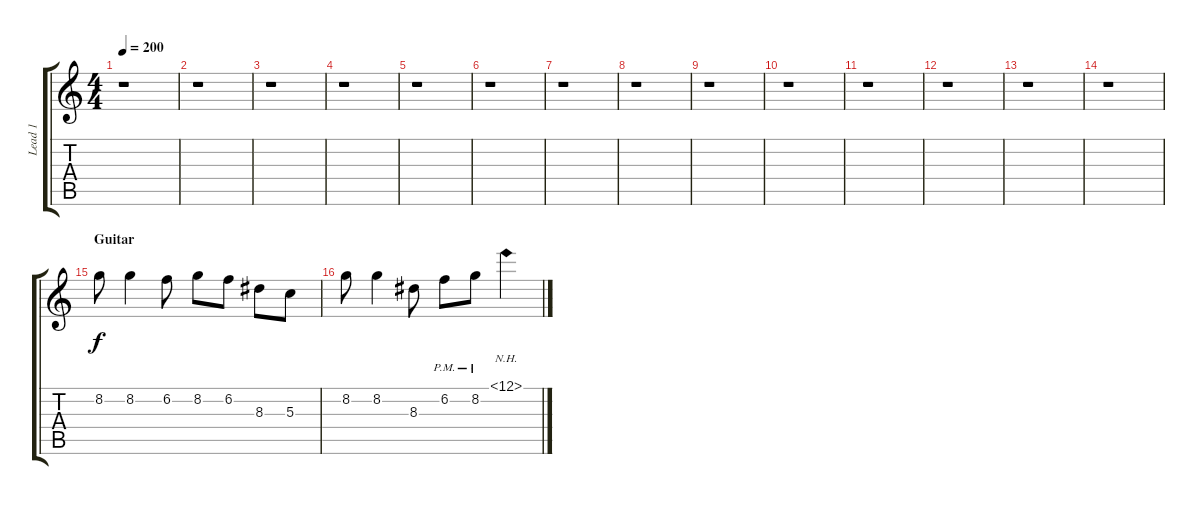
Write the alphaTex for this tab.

\track ("Lead 1" "Lead 1") {instrument overdrivenguitar}
\staff {score tabs}
\tuning (E4 B3 G3 D3 A2 E2) {hide}
\ts (4 4)
\section ("" "")
\tempo 200
\clef g2
\ks c
r.1{dy mp} |
r.1 |
r.1 |
r.1 |
r.1 |
r.1 |
r.1 |
r.1 |
r.1 |
r.1 |
r.1 |
r.1 |
r.1 |
r.1 |
\section ("" "Guitar")
8.2.8{dy f} 8.2.4 6.2.8 8.2.8 6.2.8 8.3.8 5.3.8 |
8.2.8 8.2.4 8.3.8 6.2{pm}.8 8.2{pm}.8 6.1{nh}.4
